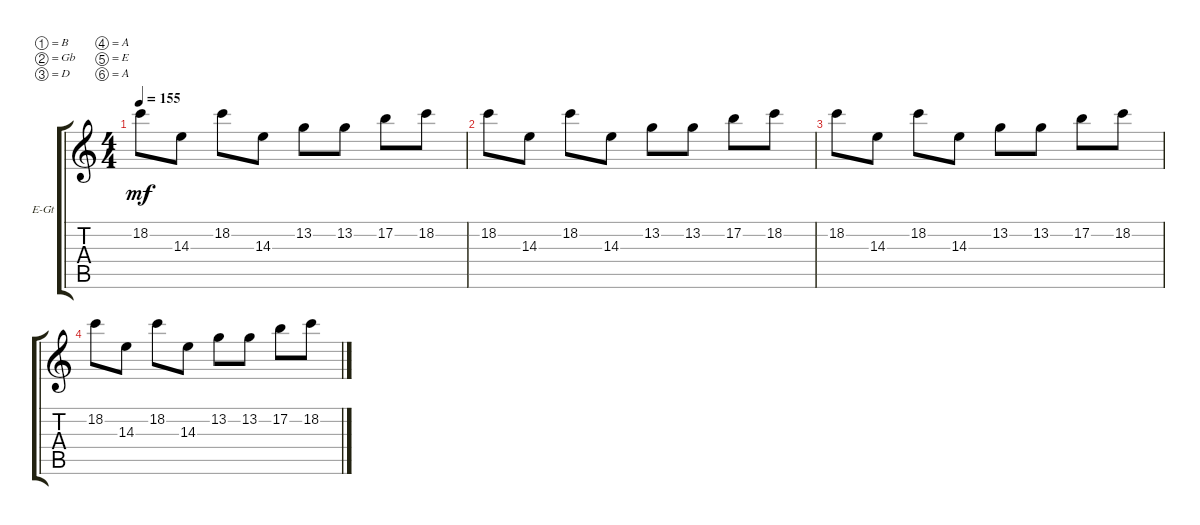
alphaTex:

\defaultSystemsLayout 4
\bracketExtendMode groupsimilarinstruments
\firstSystemTrackNameOrientation horizontal
\otherSystemsTrackNameOrientation horizontal
\track ("Eaven Dall - Lead Center" "E-Gt") {instrument distortionguitar}
\staff {score tabs}
\tuning (B3 Gb3 D3 A2 E2 A1)
\ts (4 4)
\tempo 155
\clef g2
\ks c
18.2.8{dy mf} 14.3.8 18.2.8 14.3.8 13.2.8 13.2.8 17.2.8 18.2.8 |
18.2.8 14.3.8 18.2.8 14.3.8 13.2.8 13.2.8 17.2.8 18.2.8 |
18.2.8 14.3.8 18.2.8 14.3.8 13.2.8 13.2.8 17.2.8 18.2.8 |
18.2.8 14.3.8 18.2.8 14.3.8 13.2.8 13.2.8 17.2.8 18.2.8
